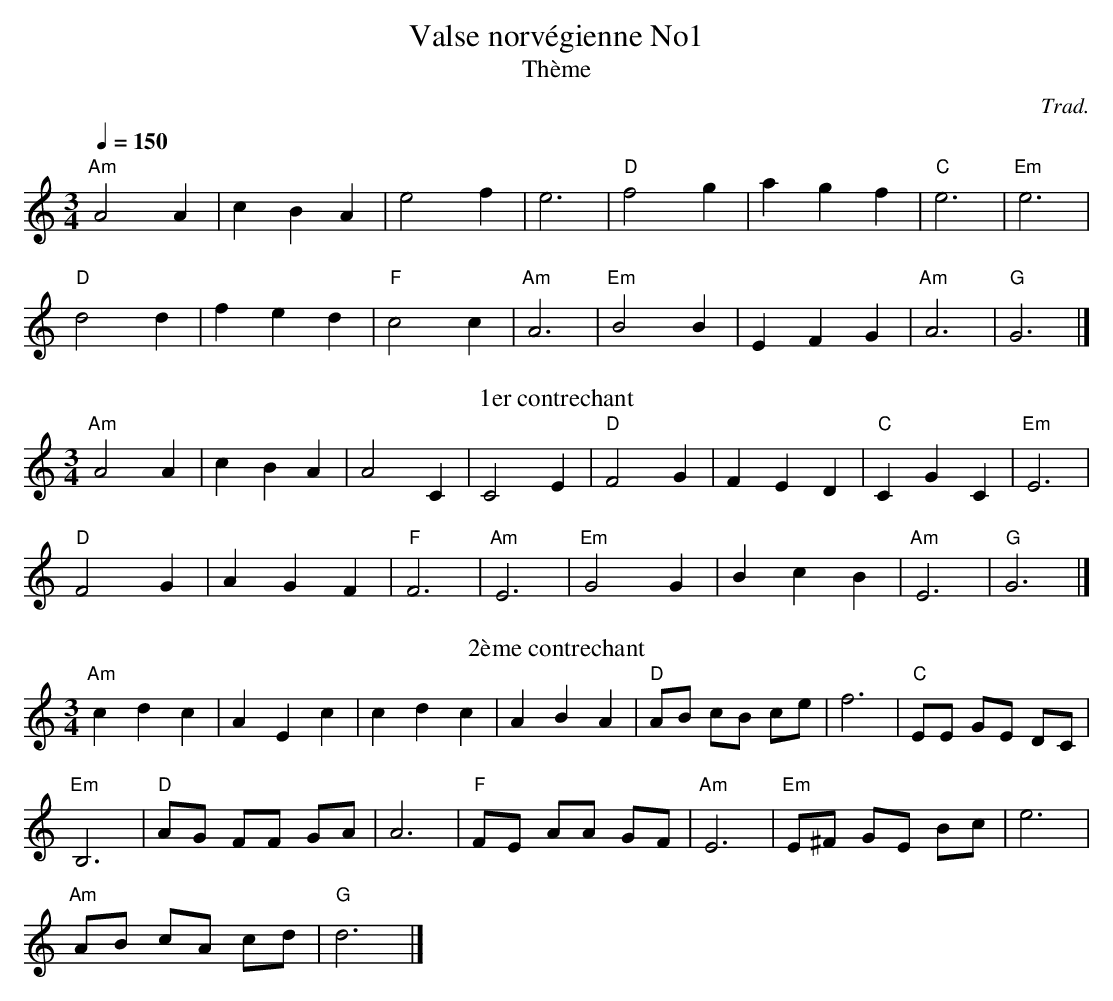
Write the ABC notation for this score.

X:1
T:Valse norvégienne No1
C:Trad.
M:3/4
L:1/8
T:Thème
Q:1/4=150
K:C
"Am"A4 A2 | c2 B2 A2 | e4 f2 | e6 | "D"f4 g2 | a2 g2 f2 | "C"e6 | "Em"e6 |
"D"d4 d2 | f2 e2 d2 | "F"c4 c2 | "Am"A6 | "Em"B4 B2 | E2 F2 G2 | "Am"A6 | "G"G6 |]
T:1er contrechant
K:C
"Am"A4 A2 | c2 B2 A2 | A4 C2 | C4 E2 | "D"F4 G2 | F2 E2 D2 | "C"C2 G2 C2 | "Em"E6 |
"D"F4 G2 | A2 G2 F2 | "F"F6 | "Am"E6 | "Em"G4 G2 | B2 c2 B2 | "Am"E6 | "G"G6 |]
T:2ème contrechant
K:C
"Am"c2 d2 c2 | A2 E2 c2 | c2 d2 c2 | A2 B2 A2 | "D"AB cB ce | f6 | "C"EE GE DC |
"Em"B,6 | "D"AG FF GA | A6 | "F"FE AA GF |"Am"E6 | "Em"E^F GE Bc | e6 |
"Am"AB cA cd | "G"d6 |]
